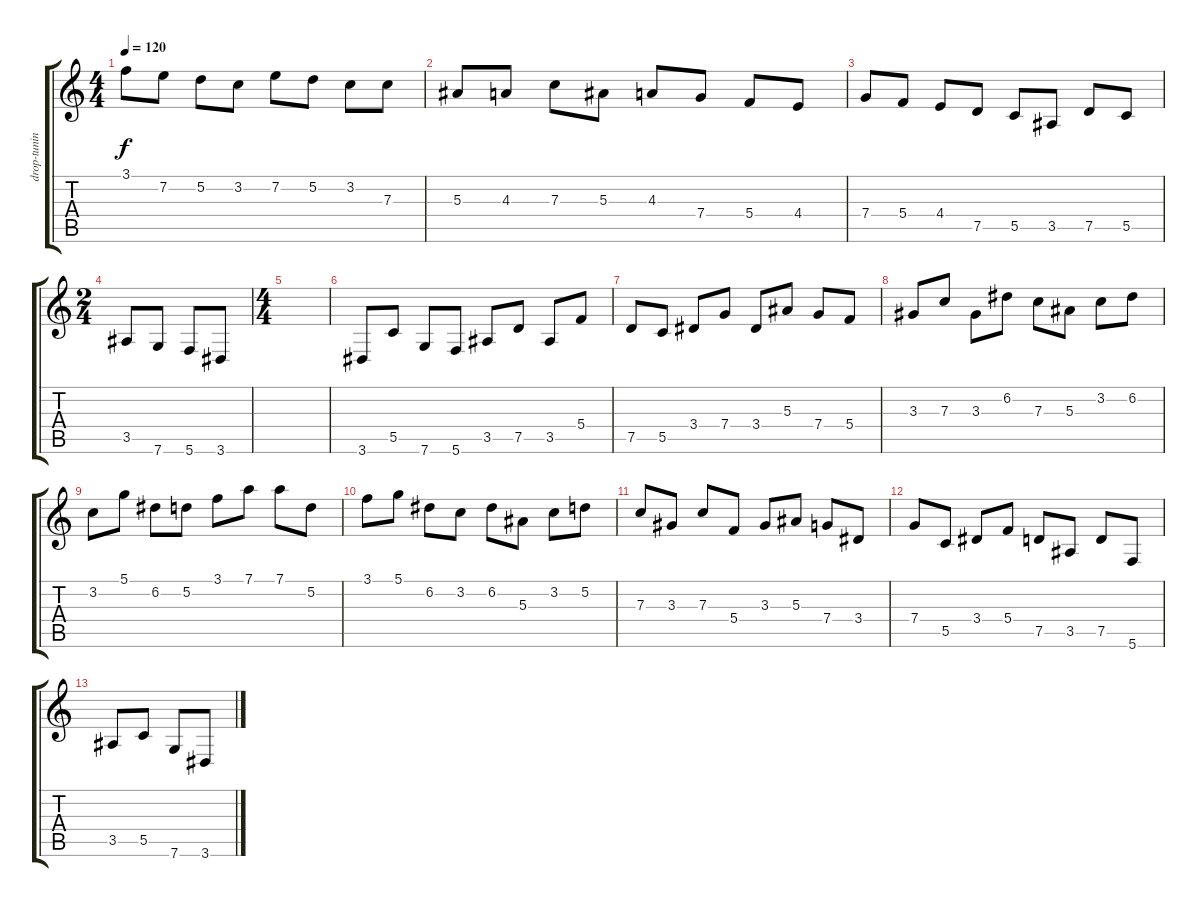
\track ("drop-tuning shape" "drop-tunin") {mute instrument overdrivenguitar}
\staff {score tabs}
\tuning (D4 A3 F3 C3 G2 C2) {hide}
\ts (4 4)
\tempo 120
\clef g2
\ks c
3.1.8{dy f} 7.2.8 5.2.8 3.2.8 7.2.8 5.2.8 3.2.8 7.3.8 |
5.3.8 4.3.8 7.3.8 5.3.8 4.3.8 7.4.8 5.4.8 4.4.8 |
7.4.8 5.4.8 4.4.8 7.5.8 5.5.8 3.5.8 7.5.8 5.5.8 |
\ts (2 4)
3.5.8 7.6.8 5.6.8 3.6.8 |
\ts (4 4)
|
3.6.8 5.5.8 7.6.8 5.6.8 3.5.8 7.5.8 3.5.8 5.4.8 |
7.5.8 5.5.8 3.4.8 7.4.8 3.4.8 5.3.8 7.4.8 5.4.8 |
3.3.8 7.3.8 3.3.8 6.2.8 7.3.8 5.3.8 3.2.8 6.2.8 |
3.2.8 5.1.8 6.2.8 5.2.8 3.1.8 7.1.8 7.1.8 5.2.8 |
3.1.8 5.1.8 6.2.8 3.2.8 6.2.8 5.3.8 3.2.8 5.2.8 |
7.3.8 3.3.8 7.3.8 5.4.8 3.3.8 5.3.8 7.4.8 3.4.8 |
7.4.8 5.5.8 3.4.8 5.4.8 7.5.8 3.5.8 7.5.8 5.6.8 |
3.5.8 5.5.8 7.6.8 3.6.8
